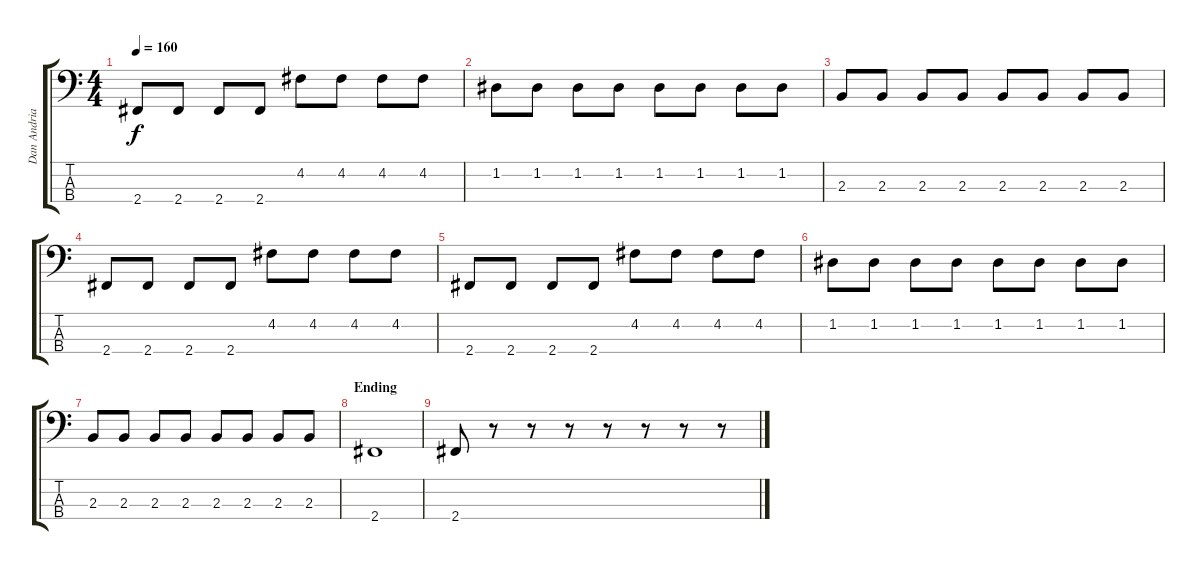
\track ("Dan Andriano - Bass" "Dan Andria") {instrument electricbasspick}
\staff {score tabs}
\tuning (G2 D2 A1 E1) {hide}
\ts (4 4)
\tempo 160
\clef f4
\ks c
2.4.8{dy f} 2.4.8 2.4.8 2.4.8 4.2.8 4.2.8 4.2.8 4.2.8 |
1.2.8 1.2.8 1.2.8 1.2.8 1.2.8 1.2.8 1.2.8 1.2.8 |
2.3.8 2.3.8 2.3.8 2.3.8 2.3.8 2.3.8 2.3.8 2.3.8 |
2.4.8 2.4.8 2.4.8 2.4.8 4.2.8 4.2.8 4.2.8 4.2.8 |
2.4.8 2.4.8 2.4.8 2.4.8 4.2.8 4.2.8 4.2.8 4.2.8 |
1.2.8 1.2.8 1.2.8 1.2.8 1.2.8 1.2.8 1.2.8 1.2.8 |
2.3.8 2.3.8 2.3.8 2.3.8 2.3.8 2.3.8 2.3.8 2.3.8 |
\section ("" "Ending")
2.4.1 |
2.4.8 r.8 r.8 r.8 r.8 r.8 r.8 r.8
